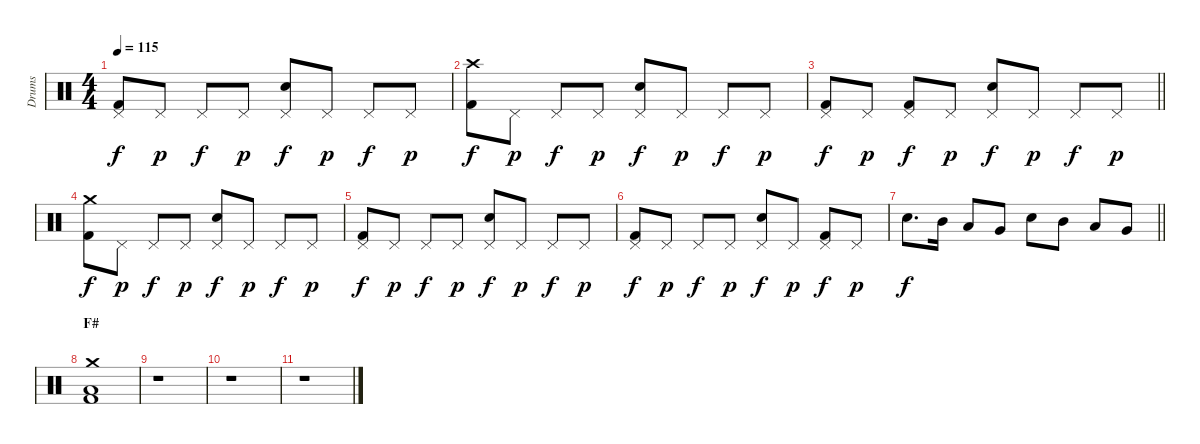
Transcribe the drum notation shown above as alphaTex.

\track ("Drums" "Drums") {instrument percussion}
\staff {score}
\articulation defaults
\ts (4 4)
\tempo 115
\clef neutral
\ks c
("Kick (hit) 2" "Pedal Hi-Hat (hit)").8{dy f} "Pedal Hi-Hat (hit)".8{dy p} "Pedal Hi-Hat (hit)".8{dy f} "Pedal Hi-Hat (hit)".8{dy p} ("Pedal Hi-Hat (hit)" "Snare (hit) 2").8{dy f} "Pedal Hi-Hat (hit)".8{dy p} "Pedal Hi-Hat (hit)".8{dy f} "Pedal Hi-Hat (hit)".8{dy p} |
("Kick (hit) 2" "Crash high (hit)").8{dy f} "Pedal Hi-Hat (hit)".8{dy p} "Pedal Hi-Hat (hit)".8{dy f} "Pedal Hi-Hat (hit)".8{dy p} ("Pedal Hi-Hat (hit)" "Snare (hit) 2").8{dy f} "Pedal Hi-Hat (hit)".8{dy p} "Pedal Hi-Hat (hit)".8{dy f} "Pedal Hi-Hat (hit)".8{dy p} |
\barLineRight lightlight
("Kick (hit) 2" "Pedal Hi-Hat (hit)").8{dy f} "Pedal Hi-Hat (hit)".8{dy p} ("Kick (hit) 2" "Pedal Hi-Hat (hit)").8{dy f} "Pedal Hi-Hat (hit)".8{dy p} ("Pedal Hi-Hat (hit)" "Snare (hit) 2").8{dy f} "Pedal Hi-Hat (hit)".8{dy p} "Pedal Hi-Hat (hit)".8{dy f} "Pedal Hi-Hat (hit)".8{dy p} |
("Kick (hit) 2" "Crash medium (hit)").8{dy f} "Pedal Hi-Hat (hit)".8{dy p} "Pedal Hi-Hat (hit)".8{dy f} "Pedal Hi-Hat (hit)".8{dy p} ("Pedal Hi-Hat (hit)" "Snare (hit) 2").8{dy f} "Pedal Hi-Hat (hit)".8{dy p} "Pedal Hi-Hat (hit)".8{dy f} "Pedal Hi-Hat (hit)".8{dy p} |
("Kick (hit) 2" "Pedal Hi-Hat (hit)").8{dy f} "Pedal Hi-Hat (hit)".8{dy p} "Pedal Hi-Hat (hit)".8{dy f} "Pedal Hi-Hat (hit)".8{dy p} ("Pedal Hi-Hat (hit)" "Snare (hit) 2").8{dy f} "Pedal Hi-Hat (hit)".8{dy p} "Pedal Hi-Hat (hit)".8{dy f} "Pedal Hi-Hat (hit)".8{dy p} |
("Kick (hit) 2" "Pedal Hi-Hat (hit)").8{dy f} "Pedal Hi-Hat (hit)".8{dy p} "Pedal Hi-Hat (hit)".8{dy f} "Pedal Hi-Hat (hit)".8{dy p} ("Pedal Hi-Hat (hit)" "Snare (hit) 2").8{dy f} "Pedal Hi-Hat (hit)".8{dy p} ("Kick (hit) 2" "Pedal Hi-Hat (hit)").8{dy f} "Pedal Hi-Hat (hit)".8{dy p} |
\barLineRight lightlight "Snare (hit) 2".8{d dy f} "Mid Tom (hit)".16 "Low Tom (hit)".8 "Very Low Tom (hit)".8 "Snare (hit) 2".8 "Mid Tom (hit)".8 "Low Tom (hit)".8 "Very Low Tom (hit)".8
|
\section ("" "F#")
("Kick (hit) 2" "Crash medium (hit)" "Low Floor Tom (hit)").1 |
r.1 |
r.1 |
r.1
